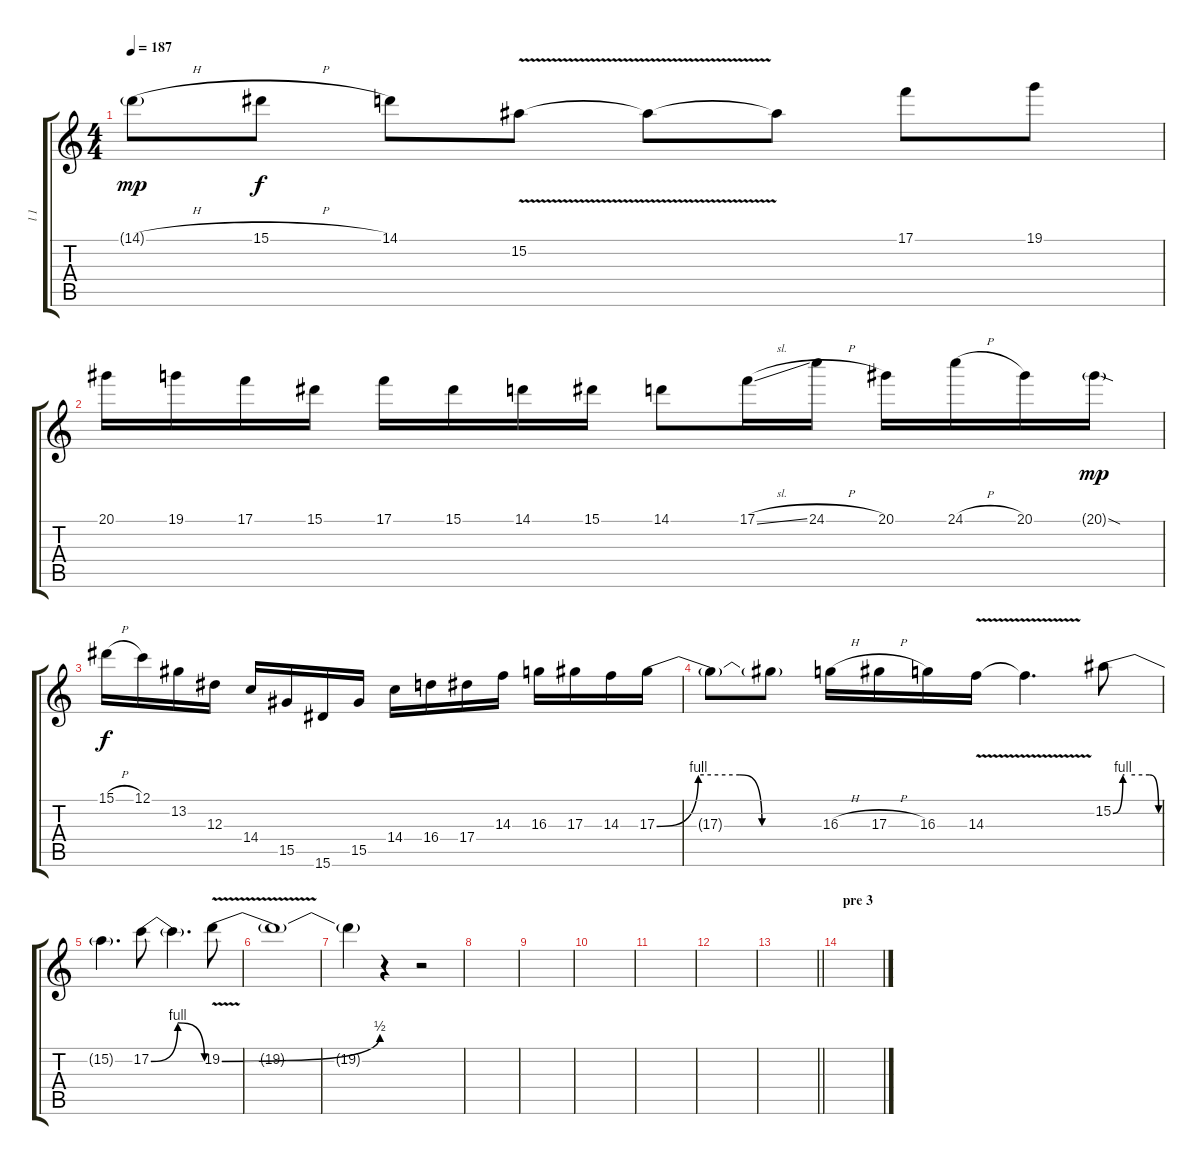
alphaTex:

\track ("l 1" "l 1") {instrument overdrivenguitar}
\staff {score tabs}
\tuning (C4 G3 Eb3 Bb2 F2 C2) {hide}
\ts (4 4)
\tempo 187
\clef g2
\ks c
14.1{h g}.8{dy mp} 15.1{h}.8{dy f} 14.1.8 15.2{v}.8 15.2{t}.8 15.2{t}.8 17.1.8 19.1.8 |
20.1.16 19.1.16 17.1.16 15.1.16 17.1.16 15.1.16 14.1.16 15.1.16 14.1.8 17.1{sl}.16 24.1{h}.16 20.1.16 24.1{h}.16 20.1.16 20.1{sod g}.16{dy mp} |
15.1{h}.16{dy f} 12.1.16 13.2.16 12.3.16 14.4.16 15.5.16 15.6.16 15.5.16 14.4.16 16.4.16 17.4.16 14.3.16 16.3.16 17.3.16 14.3.16 17.3{be (custom 0 0 15 4 30 4 38 0 60 0)}.16 |
17.3{t}.8 17.3{t}.8 16.3{h}.16 17.3{h}.16 16.3.16 14.3{v}.16 14.3{t}.4{d} 15.2{be (custom 0 0 13 4 15 4 48 4 60 0)}.8 |
15.2{t}.4{d} 17.2{be (bendrelease 0 0 15 4 52 4 60 0)}.8 17.2{t}.4{d} 19.2{be (bend 0 0 60 2) v}.8 |
19.2{t}.1 |
19.2{t}.4 r.4 r.2 |
|
|
|
|
|
\barLineRight lightlight
|
\section ("" "pre 3")
